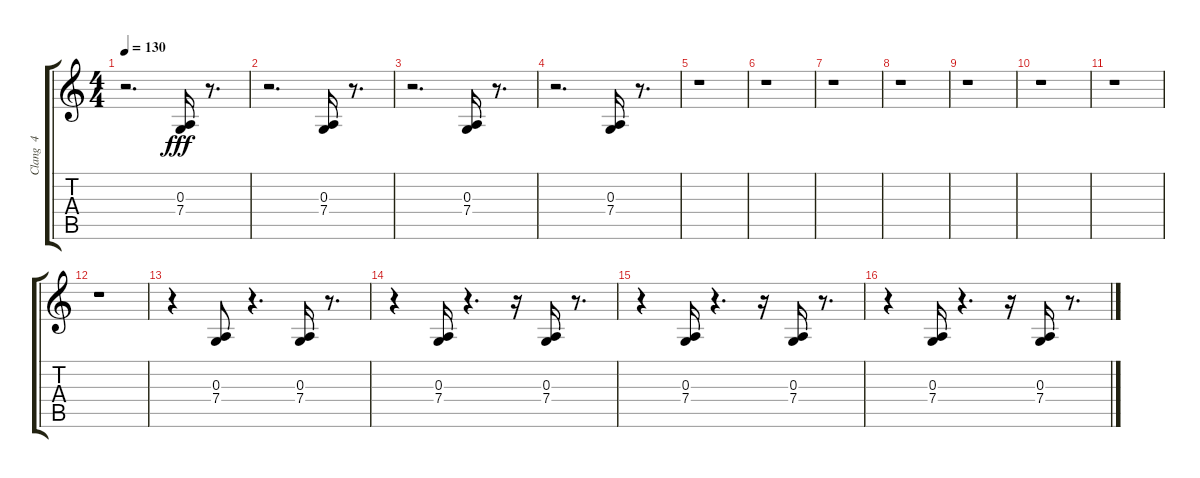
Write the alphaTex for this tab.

\track ("Clang  4            " "Clang  4  ") {instrument steeldrums}
\staff {score tabs}
\tuning (E4 B3 G3 D3 A2 E2) {hide}
\ts (4 4)
\tempo 130
\clef g2
\ks c
r.2{d dy fff} (0.3 7.4).16 r.8{d} |
r.2{d} (0.3 7.4).16 r.8{d} |
r.2{d} (0.3 7.4).16 r.8{d} |
r.2{d} (0.3 7.4).16 r.8{d} |
r.1 |
r.1 |
r.1 |
r.1 |
r.1 |
r.1 |
r.1 |
r.1 |
r.4 (0.3 7.4).8 r.4{d} (0.3 7.4).16 r.8{d} |
r.4 (0.3 7.4).16 r.4{d} r.16 (0.3 7.4).16 r.8{d} |
r.4 (0.3 7.4).16 r.4{d} r.16 (0.3 7.4).16 r.8{d} |
r.4 (0.3 7.4).16 r.4{d} r.16 (0.3 7.4).16 r.8{d}
